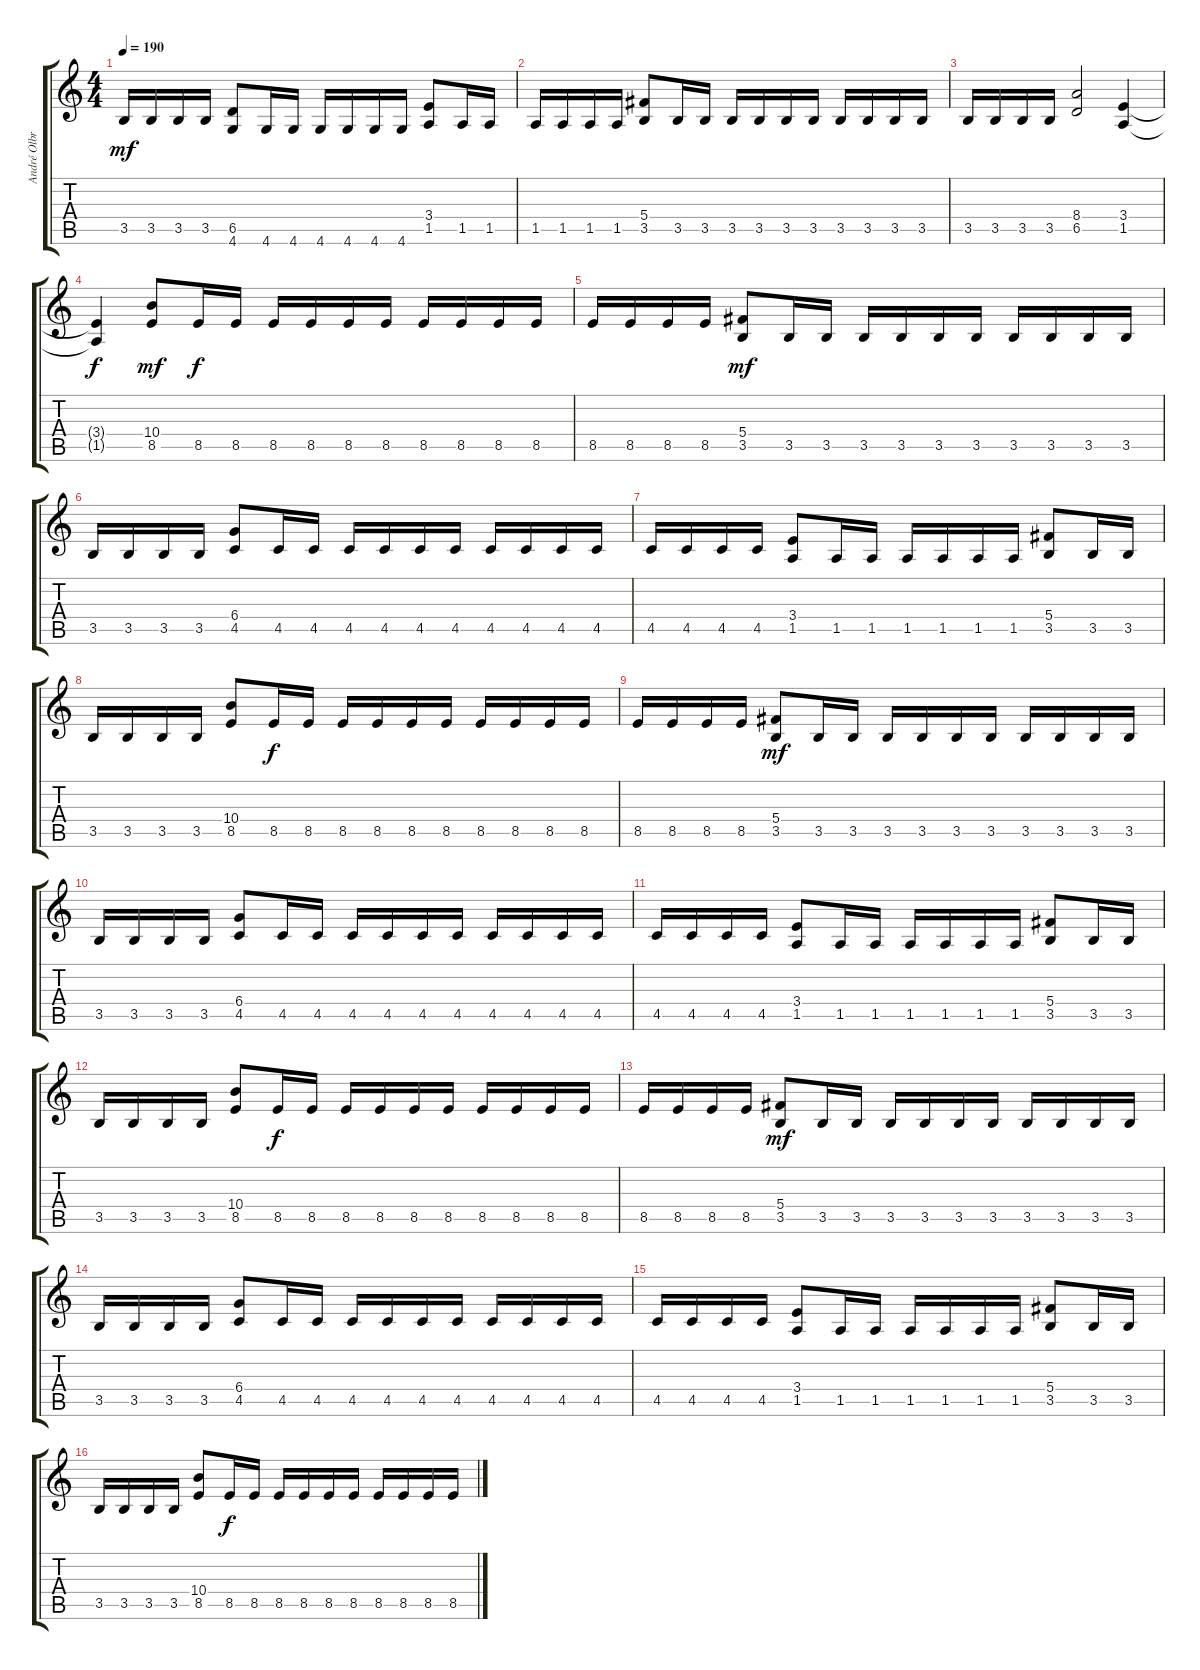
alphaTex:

\track ("André Olbrich" "André Olbr") {instrument distortionguitar}
\staff {score tabs}
\tuning (Eb4 Bb3 Gb3 Db3 Ab2 Eb2) {hide}
\ts (4 4)
\tempo 190
\clef g2
\ks c
3.5.16{dy mf} 3.5.16 3.5.16 3.5.16 (6.5 4.6).8 4.6.16 4.6.16 4.6.16 4.6.16 4.6.16 4.6.16 (3.4 1.5).8 1.5.16 1.5.16 |
1.5.16 1.5.16 1.5.16 1.5.16 (5.4 3.5).8 3.5.16 3.5.16 3.5.16 3.5.16 3.5.16 3.5.16 3.5.16 3.5.16 3.5.16 3.5.16 |
3.5.16 3.5.16 3.5.16 3.5.16 (8.4 6.5).2 (3.4 1.5).4 |
(3.4{t} 1.5{t}).4{dy f} (10.4 8.5).8{dy mf} 8.5.16{dy f} 8.5.16 8.5.16 8.5.16 8.5.16 8.5.16 8.5.16 8.5.16 8.5.16 8.5.16 |
8.5.16 8.5.16 8.5.16 8.5.16 (5.4 3.5).8{dy mf} 3.5.16 3.5.16 3.5.16 3.5.16 3.5.16 3.5.16 3.5.16 3.5.16 3.5.16 3.5.16 |
3.5.16 3.5.16 3.5.16 3.5.16 (6.4 4.5).8 4.5.16 4.5.16 4.5.16 4.5.16 4.5.16 4.5.16 4.5.16 4.5.16 4.5.16 4.5.16 |
4.5.16 4.5.16 4.5.16 4.5.16 (3.4 1.5).8 1.5.16 1.5.16 1.5.16 1.5.16 1.5.16 1.5.16 (5.4 3.5).8 3.5.16 3.5.16 |
3.5.16 3.5.16 3.5.16 3.5.16 (10.4 8.5).8 8.5.16{dy f} 8.5.16 8.5.16 8.5.16 8.5.16 8.5.16 8.5.16 8.5.16 8.5.16 8.5.16 |
8.5.16 8.5.16 8.5.16 8.5.16 (5.4 3.5).8{dy mf} 3.5.16 3.5.16 3.5.16 3.5.16 3.5.16 3.5.16 3.5.16 3.5.16 3.5.16 3.5.16 |
3.5.16 3.5.16 3.5.16 3.5.16 (6.4 4.5).8 4.5.16 4.5.16 4.5.16 4.5.16 4.5.16 4.5.16 4.5.16 4.5.16 4.5.16 4.5.16 |
4.5.16 4.5.16 4.5.16 4.5.16 (3.4 1.5).8 1.5.16 1.5.16 1.5.16 1.5.16 1.5.16 1.5.16 (5.4 3.5).8 3.5.16 3.5.16 |
3.5.16 3.5.16 3.5.16 3.5.16 (10.4 8.5).8 8.5.16{dy f} 8.5.16 8.5.16 8.5.16 8.5.16 8.5.16 8.5.16 8.5.16 8.5.16 8.5.16 |
8.5.16 8.5.16 8.5.16 8.5.16 (5.4 3.5).8{dy mf} 3.5.16 3.5.16 3.5.16 3.5.16 3.5.16 3.5.16 3.5.16 3.5.16 3.5.16 3.5.16 |
3.5.16 3.5.16 3.5.16 3.5.16 (6.4 4.5).8 4.5.16 4.5.16 4.5.16 4.5.16 4.5.16 4.5.16 4.5.16 4.5.16 4.5.16 4.5.16 |
4.5.16 4.5.16 4.5.16 4.5.16 (3.4 1.5).8 1.5.16 1.5.16 1.5.16 1.5.16 1.5.16 1.5.16 (5.4 3.5).8 3.5.16 3.5.16 |
3.5.16 3.5.16 3.5.16 3.5.16 (10.4 8.5).8 8.5.16{dy f} 8.5.16 8.5.16 8.5.16 8.5.16 8.5.16 8.5.16 8.5.16 8.5.16 8.5.16
